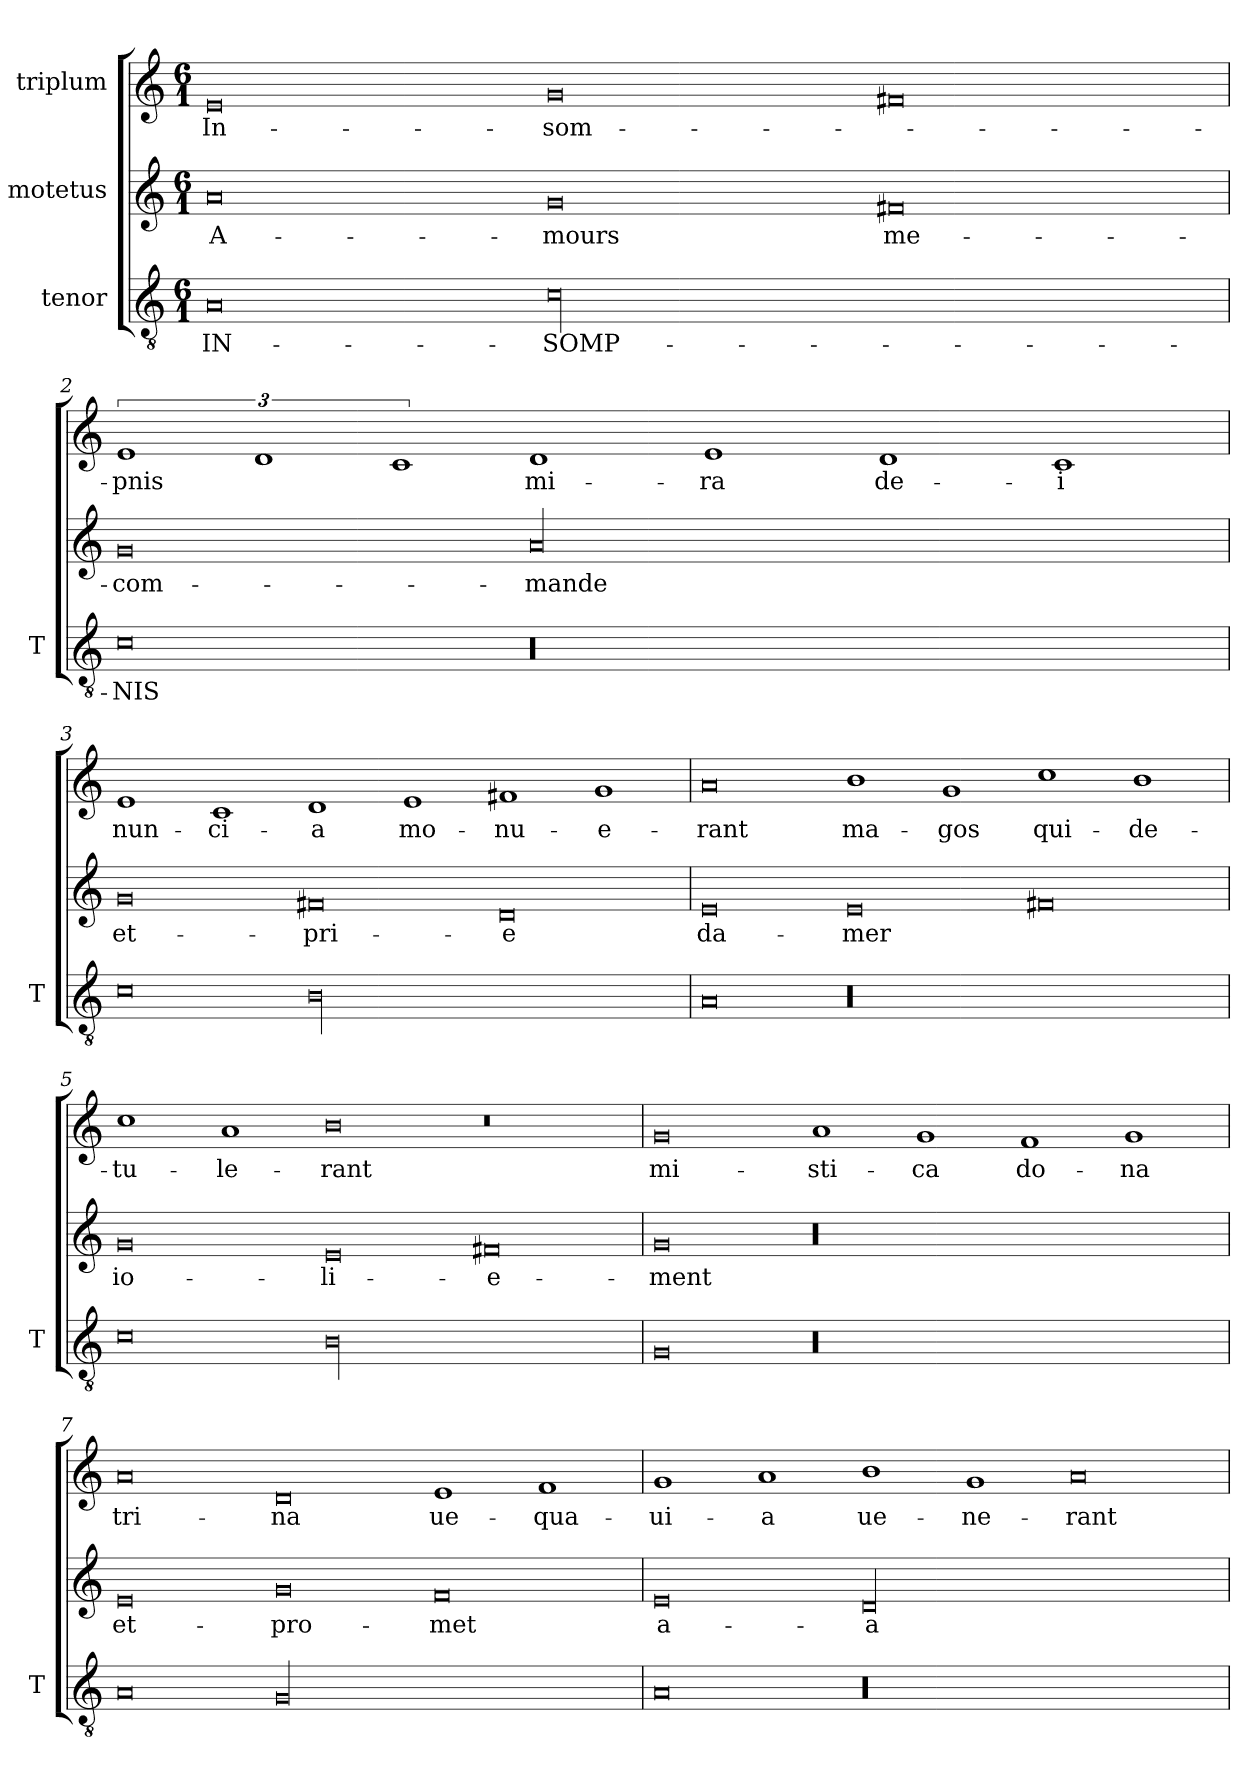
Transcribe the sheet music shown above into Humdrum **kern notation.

**kern	**text	**kern	**text	**kern	**text
*part3	*part3	*part2	*part2	*part1	*part1
*staff3	*staff3	*staff2	*staff2	*staff1	*staff1
*I"tenor	*	*I"motetus	*	*I"triplum	*
*I'T	*	*	*	*	*
*clefGv2	*	*clefG2	*	*clefG2	*
*k[]	*	*k[]	*	*k[]	*
*C:	*	*C:	*	*C:	*
*M6/1	*	*M6/1	*	*M6/1	*
=1	=1	=1	=1	=1	=1
0A/	IN-	0a/	A-	0e/	In-
00c\	SOMP-	0g/	-mours	0g/	som-
.	.	0f#X/	me-	0f#X/	.
=2	=2	=2	=2	=2	=2
0c\	-NIS	0g/	com-	3%2e/	-pnis
.	.	.	.	3%2d/	.
.	.	.	.	3%2c/	.
00r	.	00a/	-mande	1d/	mi-
.	.	.	.	1e/	-ra
.	.	.	.	1d/	de-
.	.	.	.	1c/	-i
=3	=3	=3	=3	=3	=3
0c\	.	0g/	et-	1e/	nun-
.	.	.	.	1c/	-ci-
00B\	.	0f#X/	pri-	1d/	-a
.	.	.	.	1e/	mo-
.	.	0d/	-e	1f#X/	-nu-
.	.	.	.	1g/	-e-
=4	=4	=4	=4	=4	=4
0A/	.	0e/	da-	0a/	-rant
00r	.	0e/	-mer	1b\	ma-
.	.	.	.	1g/	-gos
.	.	0f#X/	.	1cc\	qui-
.	.	.	.	1b\	de-
=5	=5	=5	=5	=5	=5
0c\	.	0g/	io-	1cc\	-tu-
.	.	.	.	1a/	-le-
00B\	.	0e/	-li-	0b\	-rant
.	.	0f#X/	-e-	0r	.
=6	=6	=6	=6	=6	=6
0G/	.	0g/	-ment	0g/	mi-
00r	.	00r	.	1a/	-sti-
.	.	.	.	1g/	-ca
.	.	.	.	1f/	do-
.	.	.	.	1g/	-na
=7	=7	=7	=7	=7	=7
0A/	.	0e/	et-	0a/	tri-
00G/	.	0g/	pro-	0d/	-na
.	.	0f/	-met	1e/	ue-
.	.	.	.	1f/	qua-
=8	=8	=8	=8	=8	=8
0A/	.	0e/	a-	1g/	ui-
.	.	.	.	1a/	-a
00r	.	00d/	a-	1b\	ue-
.	.	.	.	1g/	-ne-
.	.	.	.	0a/	-rant
=	=	=	=	=	=
*-	*-	*-	*-	*-	*-
